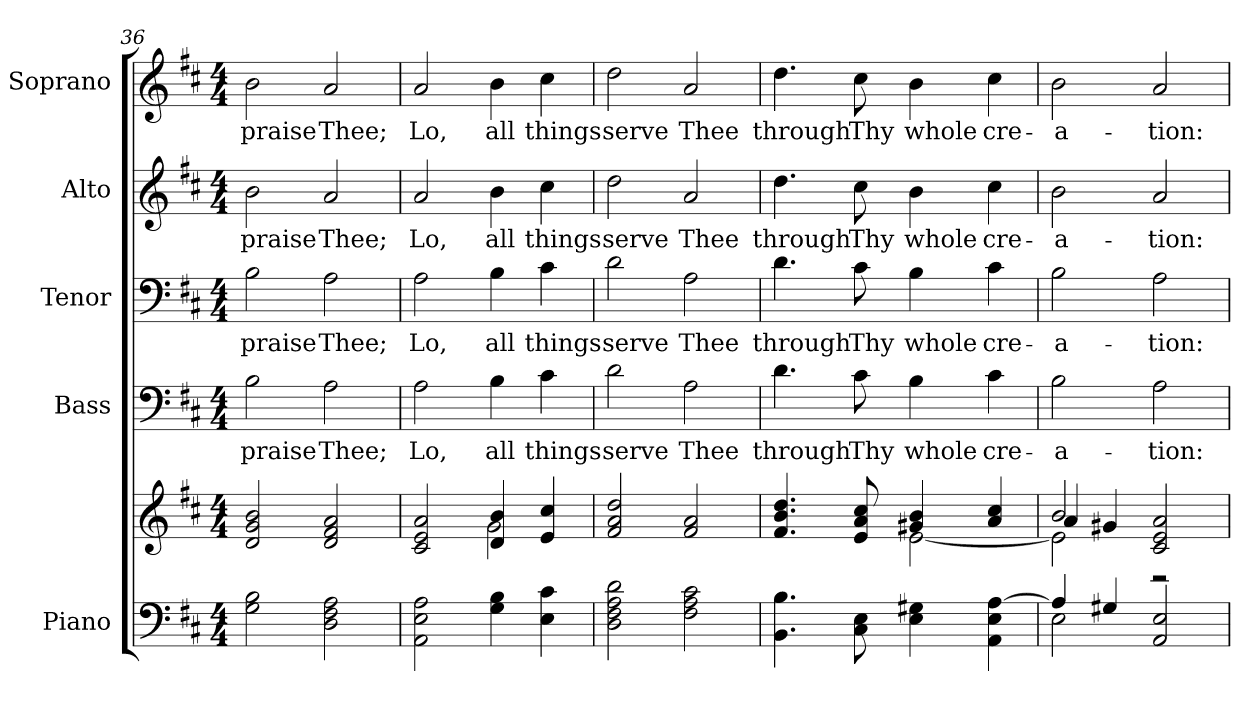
**kern	**kern	**kern	**text	**kern	**text	**kern	**text	**kern	**text
*part5	*part5	*part4	*part4	*part3	*part3	*part2	*part2	*part1	*part1
*staff6	*staff5	*staff4	*staff4	*staff3	*staff3	*staff2	*staff2	*staff1	*staff1
*I"Piano	*	*I"Bass	*	*I"Tenor	*	*I"Alto	*	*I"Soprano	*
*I'Pno.	*	*I'B.	*	*I'T.	*	*I'A.	*	*I'S.	*
*clefF4	*clefG2	*clefF4	*	*clefF4	*	*clefG2	*	*clefG2	*
*k[f#c#]	*k[f#c#]	*k[f#c#]	*	*k[f#c#]	*	*k[f#c#]	*	*k[f#c#]	*
*D:	*D:	*D:	*	*D:	*	*D:	*	*D:	*
*M4/4	*M4/4	*M4/4	*	*M4/4	*	*M4/4	*	*M4/4	*
=36	=36	=36	=36	=36	=36	=36	=36	=36	=36
!	!	!	!LO:LY:b:color=#000000	!	!	!	!	!	!
!	!	!	!	!	!LO:LY:b:color=#000000	!	!	!	!
!	!	!	!	!	!	!	!LO:LY:b:color=#000000	!	!
!	!	!	!	!	!	!	!	!	!LO:LY:b:color=#000000
2Gi\ 2Bi	2di/ 2gi 2bi	2Bi\	praise	2Bi\	praise	2bi\	praise	2bi\	praise
!	!	!	!LO:LY:b:color=#000000	!	!	!	!	!	!
!	!	!	!	!	!LO:LY:b:color=#000000	!	!	!	!
!	!	!	!	!	!	!	!LO:LY:b:color=#000000	!	!
!	!	!	!	!	!	!	!	!	!LO:LY:b:color=#000000
2Di\ 2F#i 2Ai	2di/ 2f#i 2ai	2Ai\	Thee;	2Ai\	Thee;	2ai/	Thee;	2ai/	Thee;
!!LO:PB:g=z
=37	=37	=37	=37	=37	=37	=37	=37	=37	=37
*	*^	*	*	*	*	*	*	*	*
!	!	!	!	!LO:LY:b:color=#000000	!	!	!	!	!	!
!	!	!	!	!	!	!LO:LY:b:color=#000000	!	!	!	!
!	!	!	!	!	!	!	!	!LO:LY:b:color=#000000	!	!
!	!	!	!	!	!	!	!	!	!	!LO:LY:b:color=#000000
2AAi\ 2Ei 2Ai	2c#i/ 2ei 2ai	2ryy	2Ai\	Lo,	2Ai\	Lo,	2ai/	Lo,	2ai/	Lo,
!	!	!	!	!LO:LY:b:color=#000000	!	!	!	!	!	!
!	!	!	!	!	!	!LO:LY:b:color=#000000	!	!	!	!
!	!	!	!	!	!	!	!	!LO:LY:b:color=#000000	!	!
!	!	!	!	!	!	!	!	!	!	!LO:LY:b:color=#000000
4Gi\ 4Bi	4di/ 4bi	2gi\	4Bi\	all	4Bi\	all	4bi\	all	4bi\	all
!	!	!	!	!LO:LY:b:color=#000000	!	!	!	!	!	!
!	!	!	!	!	!	!LO:LY:b:color=#000000	!	!	!	!
!	!	!	!	!	!	!	!	!LO:LY:b:color=#000000	!	!
!	!	!	!	!	!	!	!	!	!	!LO:LY:b:color=#000000
4Ei\ 4c#i	4ei/ 4cc#i	.	4c#i\	things	4c#i\	things	4cc#i\	things	4cc#i\	things
*	*v	*v	*	*	*	*	*	*	*	*
=38	=38	=38	=38	=38	=38	=38	=38	=38	=38
!	!	!	!LO:LY:b:color=#000000	!	!	!	!	!	!
!	!	!	!	!	!LO:LY:b:color=#000000	!	!	!	!
!	!	!	!	!	!	!	!LO:LY:b:color=#000000	!	!
!	!	!	!	!	!	!	!	!	!LO:LY:b:color=#000000
2Di\ 2F#i 2Ai 2di	2f#i/ 2ai 2ddi	2di\	serve	2di\	serve	2ddi\	serve	2ddi\	serve
!	!	!	!LO:LY:b:color=#000000	!	!	!	!	!	!
!	!	!	!	!	!LO:LY:b:color=#000000	!	!	!	!
!	!	!	!	!	!	!	!LO:LY:b:color=#000000	!	!
!	!	!	!	!	!	!	!	!	!LO:LY:b:color=#000000
2F#i\ 2Ai 2c#i	2f#i/ 2ai	2Ai\	Thee	2Ai\	Thee	2ai/	Thee	2ai/	Thee
=39	=39	=39	=39	=39	=39	=39	=39	=39	=39
*	*^	*	*	*	*	*	*	*	*
!	!	!	!	!LO:LY:b:color=#000000	!	!	!	!	!	!
!	!	!	!	!	!	!LO:LY:b:color=#000000	!	!	!	!
!	!	!	!	!	!	!	!	!LO:LY:b:color=#000000	!	!
!	!	!	!	!	!	!	!	!	!	!LO:LY:b:color=#000000
4.BBi\ 4.Bi	4.f#i/ 4.bi 4.ddi	2ryy	4.di\	through	4.di\	through	4.ddi\	through	4.ddi\	through
!	!	!	!	!LO:LY:b:color=#000000	!	!	!	!	!	!
!	!	!	!	!	!	!LO:LY:b:color=#000000	!	!	!	!
!	!	!	!	!	!	!	!	!LO:LY:b:color=#000000	!	!
!	!	!	!	!	!	!	!	!	!	!LO:LY:b:color=#000000
8C#i\ 8Ei	8ei/ 8ai 8cc#i	.	8c#i\	Thy	8c#i\	Thy	8cc#i\	Thy	8cc#i\	Thy
!	!	!	!	!LO:LY:b:color=#000000	!	!	!	!	!	!
!	!	!	!	!	!	!LO:LY:b:color=#000000	!	!	!	!
!	!	!	!	!	!	!	!	!LO:LY:b:color=#000000	!	!
!	!	!	!	!	!	!	!	!	!	!LO:LY:b:color=#000000
4Ei\ 4G#Xi	4g#Xi/ 4bi	[<2ei\	4Bi\	whole	4Bi\	whole	4bi\	whole	4bi\	whole
!	!	!	!	!LO:LY:b:color=#000000	!	!	!	!	!	!
!	!	!	!	!	!	!LO:LY:b:color=#000000	!	!	!	!
!	!	!	!	!	!	!	!	!LO:LY:b:color=#000000	!	!
!	!	!	!	!	!	!	!	!	!	!LO:LY:b:color=#000000
4AAi\ 4Ei [>4Ai	4ai/ 4cc#i	.	4c#i\	cre-	4c#i\	cre-	4cc#i\	cre-	4cc#i\	cre-
!!LO:PB:g=z
=40	=40	=40	=40	=40	=40	=40	=40	=40	=40	=40
*^	*	*^	*	*	*	*	*	*	*	*
!	!	!	!	!	!	!LO:LY:b:color=#000000	!	!	!	!	!	!
!	!	!	!	!	!	!	!	!LO:LY:b:color=#000000	!	!	!	!
!	!	!	!	!	!	!	!	!	!	!LO:LY:b:color=#000000	!	!
!	!	!	!	!	!	!	!	!	!	!	!	!LO:LY:b:color=#000000
4Ai/]	2Ei\	2bi/	2ei\]	4ai/	2Bi\	-a-	2Bi\	-a-	2bi\	-a-	2bi\	-a-
4G#Xi/	.	.	.	4g#Xi/	.	.	.	.	.	.	.	.
!	!	!	!	!	!	!LO:LY:b:color=#000000	!	!	!	!	!	!
!	!	!	!	!	!	!	!	!LO:LY:b:color=#000000	!	!	!	!
!	!	!	!	!	!	!	!	!	!	!LO:LY:b:color=#000000	!	!
!	!	!	!	!	!	!	!	!	!	!	!	!LO:LY:b:color=#000000
2AAi/ 2Ei	2ryy	2c#i/ 2ei 2ai	2ryy	2r	2Ai\	-tion:	2Ai\	-tion:	2ai/	-tion:	2ai/	-tion:
*v	*v	*	*	*	*	*	*	*	*	*	*	*
*	*v	*v	*v	*	*	*	*	*	*	*	*
=	=	=	=	=	=	=	=	=	=
*-	*-	*-	*-	*-	*-	*-	*-	*-	*-
